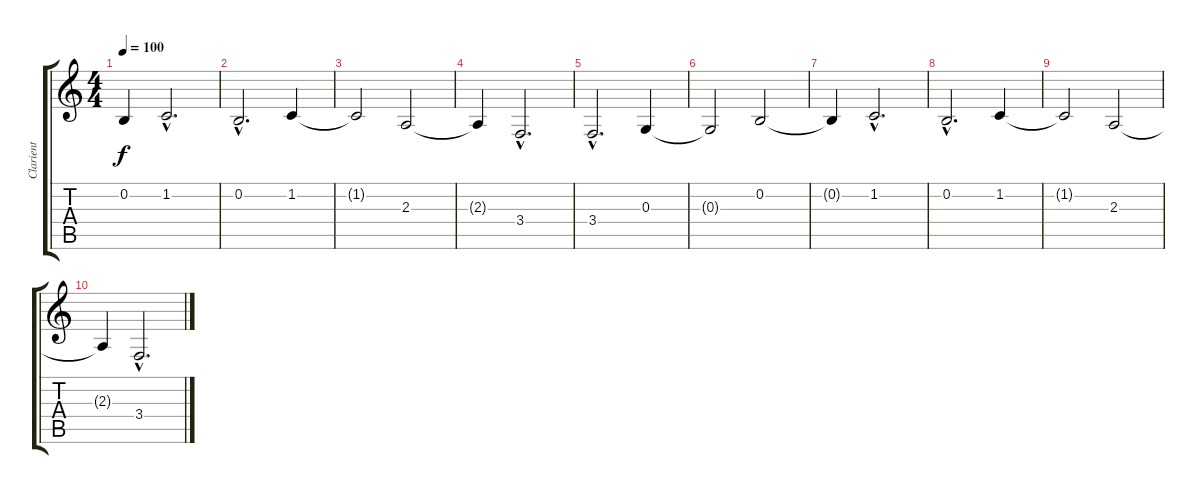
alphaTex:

\track ("Clarient" "Clarient") {instrument clarinet}
\staff {score tabs}
\tuning (E4 B3 G3 D3 A2 E2) {hide}
\ts (4 4)
\tempo 100
\clef g2
\ks c
0.2{t}.4{dy f} 1.2{hac}.2{d} |
0.2{hac}.2{d} 1.2.4 |
1.2{t}.2 2.3.2 |
2.3{t}.4 3.4{hac}.2{d} |
3.4{hac}.2{d} 0.3.4 |
0.3{t}.2 0.2.2 |
0.2{t}.4 1.2{hac}.2{d} |
0.2{hac}.2{d} 1.2.4 |
1.2{t}.2 2.3.2 |
2.3{t}.4 3.4{hac}.2{d}
